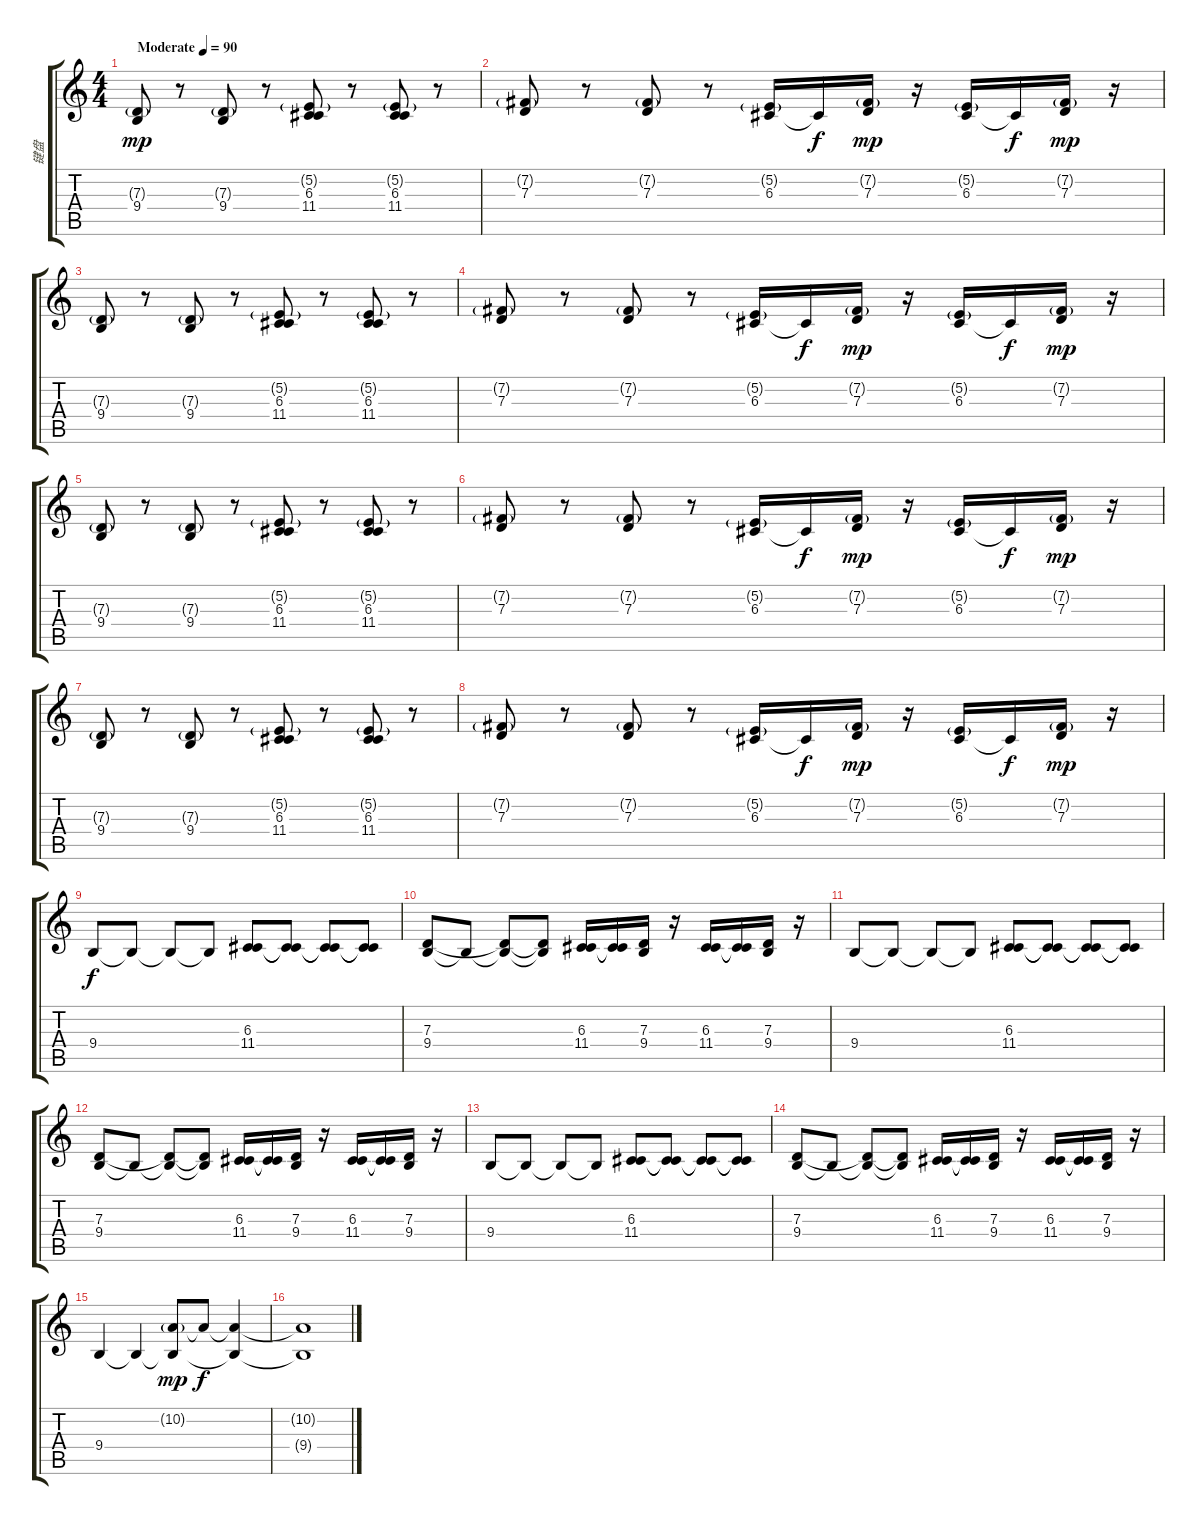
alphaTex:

\track ("键盘" "键盘") {instrument stringensemble1}
\staff {score tabs}
\tuning (E4 B3 G3 D3 A2 E2) {hide}
\ts (4 4)
\tempo (90 "Moderate")
\clef g2
\ks c
(7.3{g} 9.4).8{dy mp instrument stringensemble1} r.8 (7.3{g} 9.4).8 r.8 (5.2{g} 6.3 11.4).8 r.8 (5.2{g} 6.3 11.4).8 r.8 |
(7.2{g} 7.3).8 r.8 (7.2{g} 7.3).8 r.8 (5.2{g} 6.3).16 6.3{t}.16{dy f} (7.2{g} 7.3).16{dy mp} r.16 (5.2{g} 6.3).16 6.3{t}.16{dy f} (7.2{g} 7.3).16{dy mp} r.16 |
(7.3{g} 9.4).8 r.8 (7.3{g} 9.4).8 r.8 (5.2{g} 6.3 11.4).8 r.8 (5.2{g} 6.3 11.4).8 r.8 |
(7.2{g} 7.3).8 r.8 (7.2{g} 7.3).8 r.8 (5.2{g} 6.3).16 6.3{t}.16{dy f} (7.2{g} 7.3).16{dy mp} r.16 (5.2{g} 6.3).16 6.3{t}.16{dy f} (7.2{g} 7.3).16{dy mp} r.16 |
(7.3{g} 9.4).8 r.8 (7.3{g} 9.4).8 r.8 (5.2{g} 6.3 11.4).8 r.8 (5.2{g} 6.3 11.4).8 r.8 |
(7.2{g} 7.3).8 r.8 (7.2{g} 7.3).8 r.8 (5.2{g} 6.3).16 6.3{t}.16{dy f} (7.2{g} 7.3).16{dy mp} r.16 (5.2{g} 6.3).16 6.3{t}.16{dy f} (7.2{g} 7.3).16{dy mp} r.16 |
(7.3{g} 9.4).8 r.8 (7.3{g} 9.4).8 r.8 (5.2{g} 6.3 11.4).8 r.8 (5.2{g} 6.3 11.4).8 r.8 |
(7.2{g} 7.3).8 r.8 (7.2{g} 7.3).8 r.8 (5.2{g} 6.3).16 6.3{t}.16{dy f} (7.2{g} 7.3).16{dy mp} r.16 (5.2{g} 6.3).16 6.3{t}.16{dy f} (7.2{g} 7.3).16{dy mp} r.16 |
9.4.8{dy f volume 10} 9.4{t}.8 9.4{t}.8 9.4{t}.8 (6.3 11.4).8 (6.3{t} 11.4{t}).8 (6.3{t} 11.4{t}).8 (6.3{t} 11.4{t}).8 |
(7.3 9.4).8 9.4{t}.8 (7.3{t} 9.4{t}).8 (7.3{t} 9.4{t}).8 (6.3 11.4).16 (6.3{t} 11.4{t}).16 (7.3 9.4).16 r.16 (6.3 11.4).16 (6.3{t} 11.4{t}).16 (7.3 9.4).16 r.16 |
9.4.8 9.4{t}.8 9.4{t}.8 9.4{t}.8 (6.3 11.4).8 (6.3{t} 11.4{t}).8 (6.3{t} 11.4{t}).8 (6.3{t} 11.4{t}).8 |
(7.3 9.4).8 9.4{t}.8 (7.3{t} 9.4{t}).8 (7.3{t} 9.4{t}).8 (6.3 11.4).16 (6.3{t} 11.4{t}).16 (7.3 9.4).16 r.16 (6.3 11.4).16 (6.3{t} 11.4{t}).16 (7.3 9.4).16 r.16 |
9.4.8 9.4{t}.8 9.4{t}.8 9.4{t}.8 (6.3 11.4).8 (6.3{t} 11.4{t}).8 (6.3{t} 11.4{t}).8 (6.3{t} 11.4{t}).8 |
(7.3 9.4).8 9.4{t}.8 (7.3{t} 9.4{t}).8 (7.3{t} 9.4{t}).8 (6.3 11.4).16 (6.3{t} 11.4{t}).16 (7.3 9.4).16 r.16 (6.3 11.4).16 (6.3{t} 11.4{t}).16 (7.3 9.4).16 r.16 |
9.4.4 9.4{t}.4 (10.2{g} 9.4{t}).8{dy mp} 10.2{t}.8{dy f} (10.2{t} 9.4{t}).4 |
(10.2{t} 9.4{t}).1
